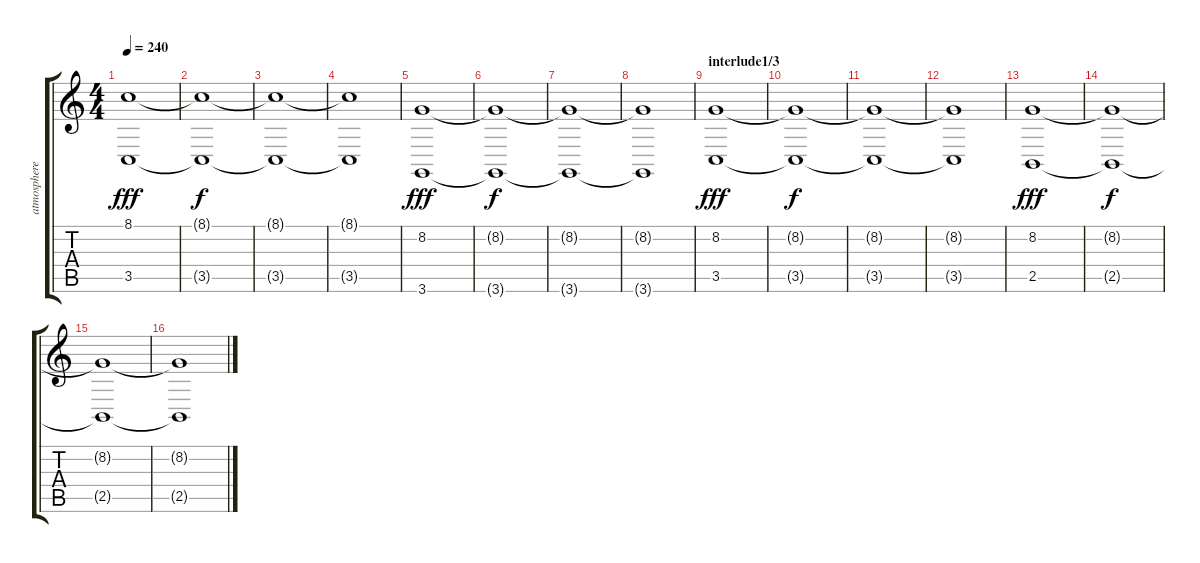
\track ("atmosphere(alex stariopoli)" "atmosphere") {instrument stringensemble2}
\staff {score tabs}
\tuning (E4 B3 G3 D3 A2 E2) {hide}
\ts (4 4)
\tempo 240
\clef g2
\ks c
(8.1 3.5).1{dy fff} |
(8.1{t} 3.5{t}).1{dy f} |
(8.1{t} 3.5{t}).1 |
(8.1{t} 3.5{t}).1 |
(8.2 3.6).1{dy fff} |
(8.2{t} 3.6{t}).1{dy f} |
(8.2{t} 3.6{t}).1 |
(8.2{t} 3.6{t}).1 |
\section ("" "interlude1/3")
(8.2 3.5).1{dy fff} |
(8.2{t} 3.5{t}).1{dy f} |
(8.2{t} 3.5{t}).1 |
(8.2{t} 3.5{t}).1 |
(8.2 2.5).1{dy fff} |
(8.2{t} 2.5{t}).1{dy f} |
(8.2{t} 2.5{t}).1 |
(8.2{t} 2.5{t}).1
